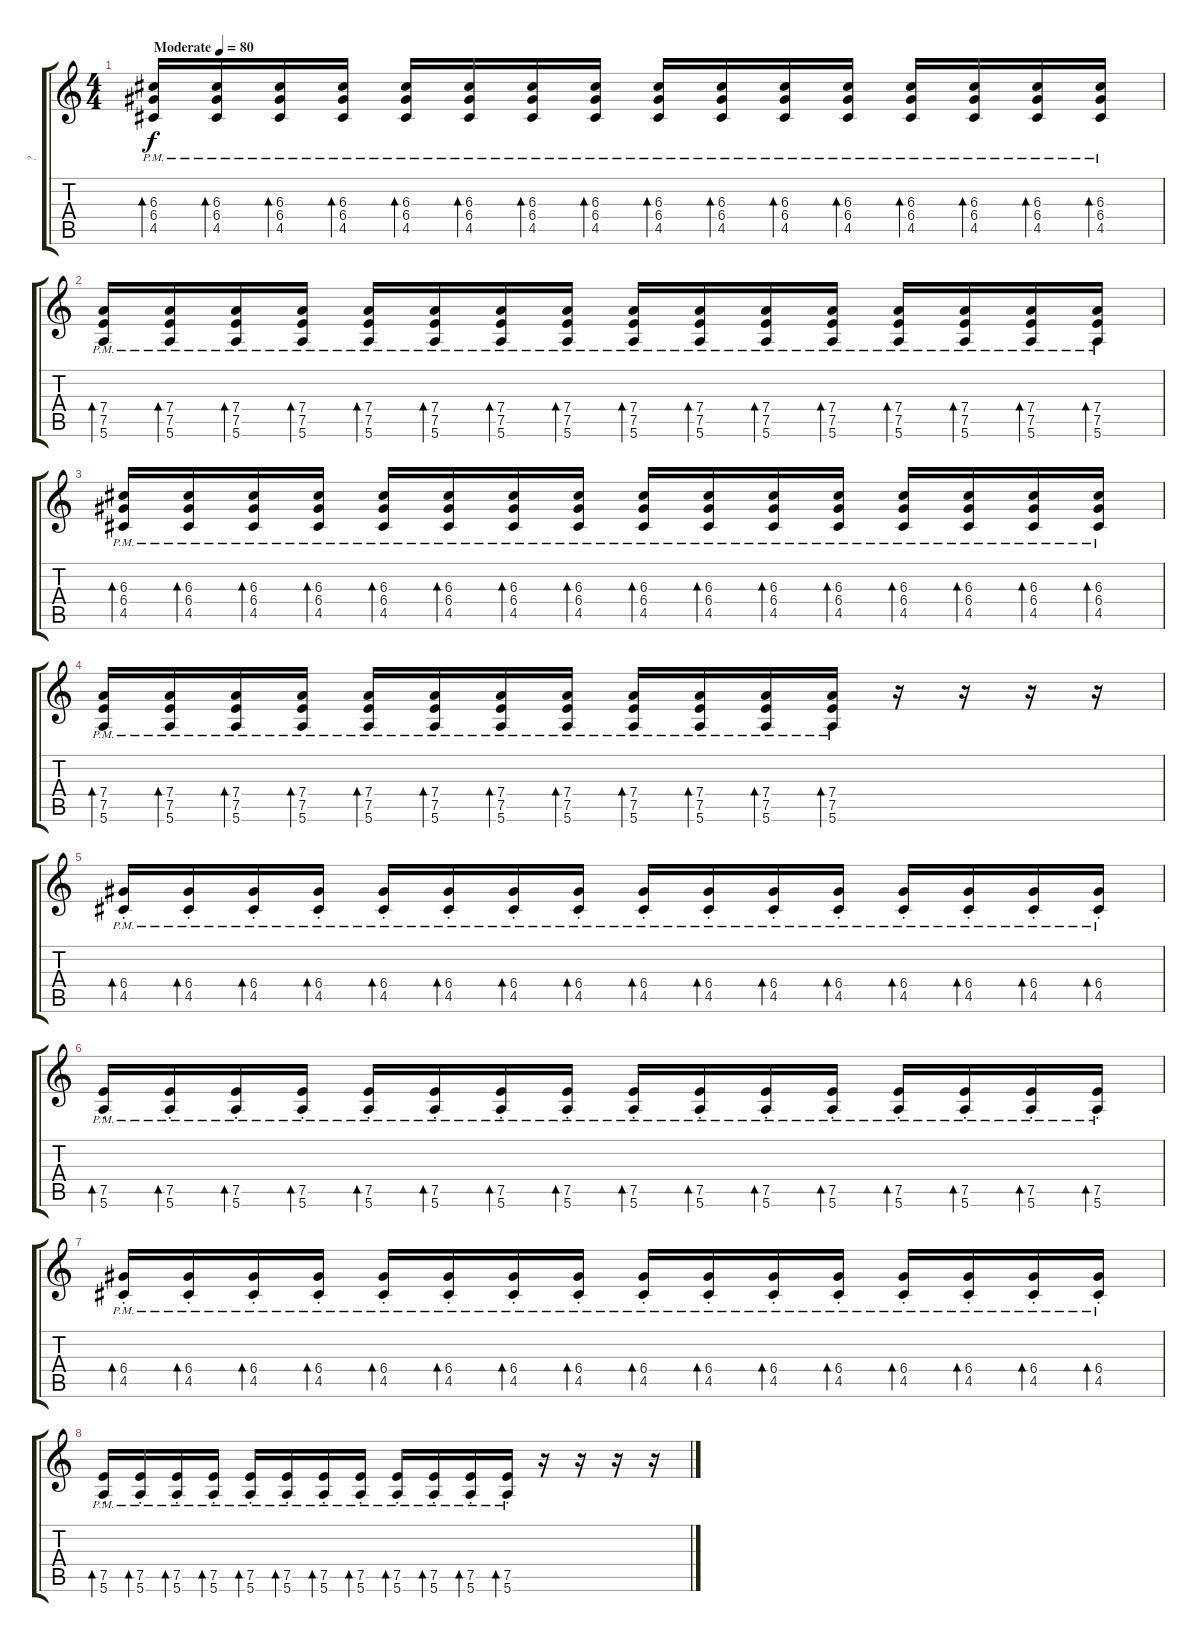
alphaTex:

\track ("?" "?") {instrument overdrivenguitar}
\staff {score tabs}
\tuning (E4 B3 G3 D3 A2 E2) {hide}
\ts (4 4)
\tempo (80 "Moderate")
\clef g2
\ks c
(6.3{pm} 6.4{pm} 4.5{pm}).16{bd 60 dy f instrument overdrivenguitar} (6.3{pm} 6.4{pm} 4.5{pm}).16{bd 60} (6.3{pm} 6.4{pm} 4.5{pm}).16{bd 60} (6.3{pm} 6.4{pm} 4.5{pm}).16{bd 60} (6.3{pm} 6.4{pm} 4.5{pm}).16{bd 60} (6.3{pm} 6.4{pm} 4.5{pm}).16{bd 60} (6.3{pm} 6.4{pm} 4.5{pm}).16{bd 60} (6.3{pm} 6.4{pm} 4.5{pm}).16{bd 60} (6.3{pm} 6.4{pm} 4.5{pm}).16{bd 60} (6.3{pm} 6.4{pm} 4.5{pm}).16{bd 60} (6.3{pm} 6.4{pm} 4.5{pm}).16{bd 60} (6.3{pm} 6.4{pm} 4.5{pm}).16{bd 60} (6.3{pm} 6.4{pm} 4.5{pm}).16{bd 60} (6.3{pm} 6.4{pm} 4.5{pm}).16{bd 60} (6.3{pm} 6.4{pm} 4.5{pm}).16{bd 60} (6.3{pm} 6.4{pm} 4.5{pm}).16{bd 60} |
(7.4{pm} 7.5{pm} 5.6{pm}).16{bd 60} (7.4{pm} 7.5{pm} 5.6{pm}).16{bd 60} (7.4{pm} 7.5{pm} 5.6{pm}).16{bd 60} (7.4{pm} 7.5{pm} 5.6{pm}).16{bd 60} (7.4{pm} 7.5{pm} 5.6{pm}).16{bd 60} (7.4{pm} 7.5{pm} 5.6{pm}).16{bd 60} (7.4{pm} 7.5{pm} 5.6{pm}).16{bd 60} (7.4{pm} 7.5{pm} 5.6{pm}).16{bd 60} (7.4{pm} 7.5{pm} 5.6{pm}).16{bd 60} (7.4{pm} 7.5{pm} 5.6{pm}).16{bd 60} (7.4{pm} 7.5{pm} 5.6{pm}).16{bd 60} (7.4{pm} 7.5{pm} 5.6{pm}).16{bd 60} (7.4{pm} 7.5{pm} 5.6{pm}).16{bd 60} (7.4{pm} 7.5{pm} 5.6{pm}).16{bd 60} (7.4{pm} 7.5{pm} 5.6{pm}).16{bd 60} (7.4{pm} 7.5{pm} 5.6{pm}).16{bd 60} |
(6.3{pm} 6.4{pm} 4.5{pm}).16{bd 60} (6.3{pm} 6.4{pm} 4.5{pm}).16{bd 60} (6.3{pm} 6.4{pm} 4.5{pm}).16{bd 60} (6.3{pm} 6.4{pm} 4.5{pm}).16{bd 60} (6.3{pm} 6.4{pm} 4.5{pm}).16{bd 60} (6.3{pm} 6.4{pm} 4.5{pm}).16{bd 60} (6.3{pm} 6.4{pm} 4.5{pm}).16{bd 60} (6.3{pm} 6.4{pm} 4.5{pm}).16{bd 60} (6.3{pm} 6.4{pm} 4.5{pm}).16{bd 60} (6.3{pm} 6.4{pm} 4.5{pm}).16{bd 60} (6.3{pm} 6.4{pm} 4.5{pm}).16{bd 60} (6.3{pm} 6.4{pm} 4.5{pm}).16{bd 60} (6.3{pm} 6.4{pm} 4.5{pm}).16{bd 60} (6.3{pm} 6.4{pm} 4.5{pm}).16{bd 60} (6.3{pm} 6.4{pm} 4.5{pm}).16{bd 60} (6.3{pm} 6.4{pm} 4.5{pm}).16{bd 60} |
(7.4{pm} 7.5{pm} 5.6{pm}).16{bd 60} (7.4{pm} 7.5{pm} 5.6{pm}).16{bd 60} (7.4{pm} 7.5{pm} 5.6{pm}).16{bd 60} (7.4{pm} 7.5{pm} 5.6{pm}).16{bd 60} (7.4{pm} 7.5{pm} 5.6{pm}).16{bd 60} (7.4{pm} 7.5{pm} 5.6{pm}).16{bd 60} (7.4{pm} 7.5{pm} 5.6{pm}).16{bd 60} (7.4{pm} 7.5{pm} 5.6{pm}).16{bd 60} (7.4{pm} 7.5{pm} 5.6{pm}).16{bd 60} (7.4{pm} 7.5{pm} 5.6{pm}).16{bd 60} (7.4{pm} 7.5{pm} 5.6{pm}).16{bd 60} (7.4{pm} 7.5{pm} 5.6{pm}).16{bd 60} r.16 r.16 r.16 r.16 |
(6.4{pm st} 4.5{pm st}).16{bd 60} (6.4{pm st} 4.5{pm st}).16{bd 60} (6.4{pm st} 4.5{pm st}).16{bd 60} (6.4{pm st} 4.5{pm st}).16{bd 60} (6.4{pm st} 4.5{pm st}).16{bd 60} (6.4{pm st} 4.5{pm st}).16{bd 60} (6.4{pm st} 4.5{pm st}).16{bd 60} (6.4{pm st} 4.5{pm st}).16{bd 60} (6.4{pm st} 4.5{pm st}).16{bd 60} (6.4{pm st} 4.5{pm st}).16{bd 60} (6.4{pm st} 4.5{pm st}).16{bd 60} (6.4{pm st} 4.5{pm st}).16{bd 60} (6.4{pm st} 4.5{pm st}).16{bd 60} (6.4{pm st} 4.5{pm st}).16{bd 60} (6.4{pm st} 4.5{pm st}).16{bd 60} (6.4{pm st} 4.5{pm st}).16{bd 60} |
(7.5{pm st} 5.6{pm st}).16{bd 60} (7.5{pm st} 5.6{pm st}).16{bd 60} (7.5{pm st} 5.6{pm st}).16{bd 60} (7.5{pm st} 5.6{pm st}).16{bd 60} (7.5{pm st} 5.6{pm st}).16{bd 60} (7.5{pm st} 5.6{pm st}).16{bd 60} (7.5{pm st} 5.6{pm st}).16{bd 60} (7.5{pm st} 5.6{pm st}).16{bd 60} (7.5{pm st} 5.6{pm st}).16{bd 60} (7.5{pm st} 5.6{pm st}).16{bd 60} (7.5{pm st} 5.6{pm st}).16{bd 60} (7.5{pm st} 5.6{pm st}).16{bd 60} (7.5{pm st} 5.6{pm st}).16{bd 60} (7.5{pm st} 5.6{pm st}).16{bd 60} (7.5{pm st} 5.6{pm st}).16{bd 60} (7.5{pm st} 5.6{pm st}).16{bd 60} |
(6.4{pm st} 4.5{pm st}).16{bd 60} (6.4{pm st} 4.5{pm st}).16{bd 60} (6.4{pm st} 4.5{pm st}).16{bd 60} (6.4{pm st} 4.5{pm st}).16{bd 60} (6.4{pm st} 4.5{pm st}).16{bd 60} (6.4{pm st} 4.5{pm st}).16{bd 60} (6.4{pm st} 4.5{pm st}).16{bd 60} (6.4{pm st} 4.5{pm st}).16{bd 60} (6.4{pm st} 4.5{pm st}).16{bd 60} (6.4{pm st} 4.5{pm st}).16{bd 60} (6.4{pm st} 4.5{pm st}).16{bd 60} (6.4{pm st} 4.5{pm st}).16{bd 60} (6.4{pm st} 4.5{pm st}).16{bd 60} (6.4{pm st} 4.5{pm st}).16{bd 60} (6.4{pm st} 4.5{pm st}).16{bd 60} (6.4{pm st} 4.5{pm st}).16{bd 60} |
(7.5{pm st} 5.6{pm st}).16{bd 60} (7.5{pm st} 5.6{pm st}).16{bd 60} (7.5{pm st} 5.6{pm st}).16{bd 60} (7.5{pm st} 5.6{pm st}).16{bd 60} (7.5{pm st} 5.6{pm st}).16{bd 60} (7.5{pm st} 5.6{pm st}).16{bd 60} (7.5{pm st} 5.6{pm st}).16{bd 60} (7.5{pm st} 5.6{pm st}).16{bd 60} (7.5{pm st} 5.6{pm st}).16{bd 60} (7.5{pm st} 5.6{pm st}).16{bd 60} (7.5{pm st} 5.6{pm st}).16{bd 60} (7.5{pm st} 5.6{pm st}).16{bd 60} r.16 r.16 r.16 r.16
